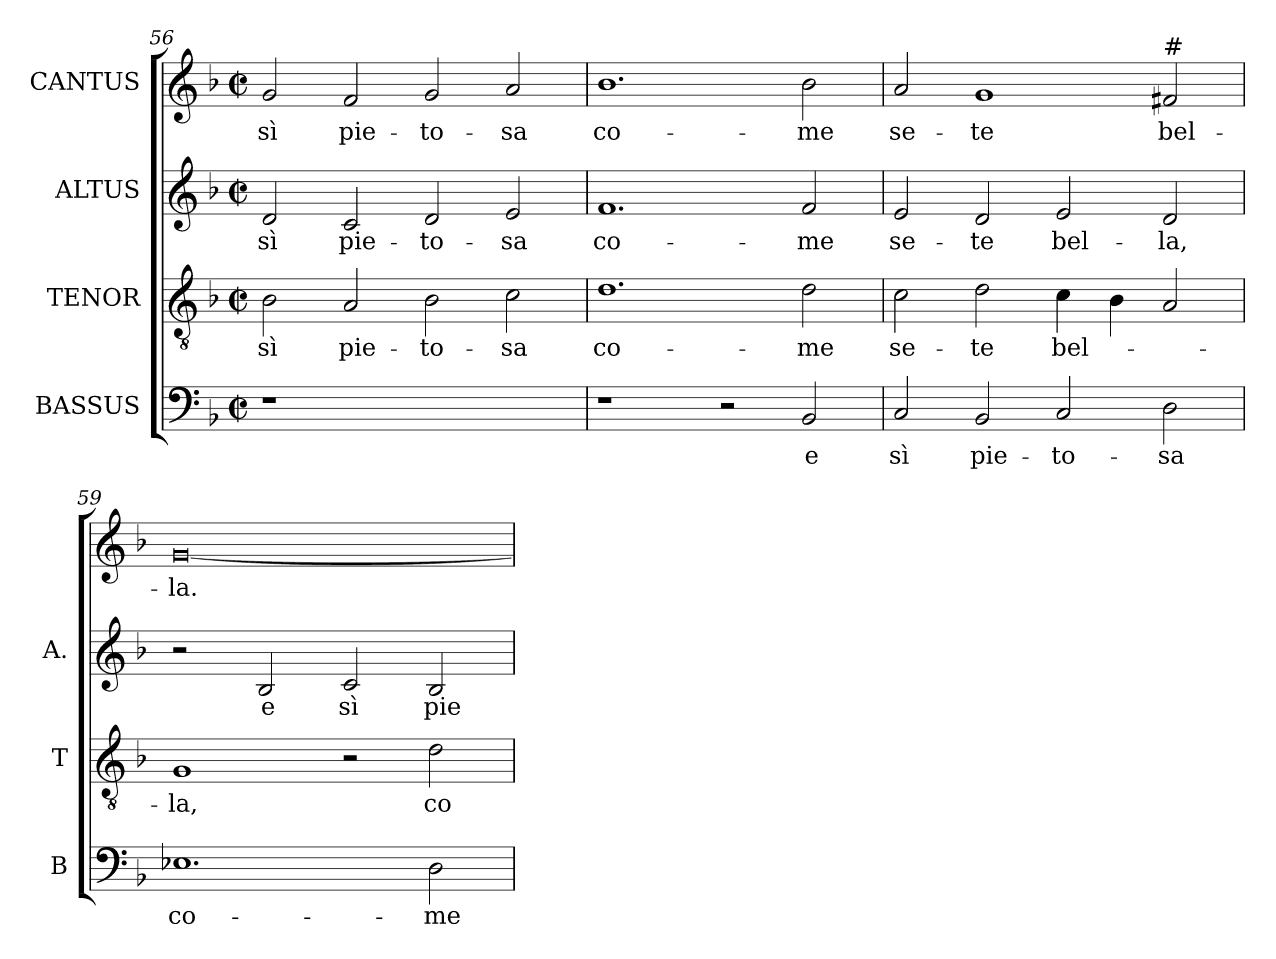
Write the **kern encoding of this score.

**kern	**text	**kern	**text	**kern	**text	**kern	**text
*part4	*part4	*part3	*part3	*part2	*part2	*part1	*part1
*staff4	*staff4	*staff3	*staff3	*staff2	*staff2	*staff1	*staff1
*I"BASSUS	*	*I"TENOR	*	*I"ALTUS	*	*I"CANTUS	*
*I'B	*	*I'T	*	*I'A.	*	*	*
*clefF4	*	*clefGv2	*	*clefG2	*	*clefG2	*
*	*	*ITrd7c12	*	*	*	*	*
*k[b-]	*	*k[b-]	*	*k[b-]	*	*k[b-]	*
*F:	*	*F:	*	*F:	*	*F:	*
*M2/2	*	*M2/2	*	*M2/2	*	*M2/2	*
*met(c|)	*	*met(c|)	*	*met(c|)	*	*met(c|)	*
=56	=56	=56	=56	=56	=56	=56	=56
!LO:N:vis=1	!	!	!	!	!	!	!
!	!	!	!LO:LY:b:color=#000000	!	!	!	!
!	!	!	!	!	!LO:LY:b:color=#000000	!	!
!	!	!	!	!	!	!	!LO:LY:b:color=#000000
1r	.	2BB-i\	sì	2di/	sì	2gi/	sì
!	!	!	!LO:LY:b:color=#000000	!	!	!	!
!	!	!	!	!	!LO:LY:b:color=#000000	!	!
!	!	!	!	!	!	!	!LO:LY:b:color=#000000
.	.	2AAi/	pie-	2ci/	pie-	2fi/	pie-
!	!	!	!LO:LY:b:color=#000000	!	!	!	!
!	!	!	!	!	!LO:LY:b:color=#000000	!	!
!	!	!	!	!	!	!	!LO:LY:b:color=#000000
1ryy	.	2BB-i\	-to-	2di/	-to-	2gi/	-to-
!	!	!	!LO:LY:b:color=#000000	!	!	!	!
!	!	!	!	!	!LO:LY:b:color=#000000	!	!
!	!	!	!	!	!	!	!LO:LY:b:color=#000000
.	.	2Ci\	-sa	2ei/	-sa	2ai/	-sa
!!LO:LB:g=z
=57	=57	=57	=57	=57	=57	=57	=57
!	!	!	!LO:LY:b:color=#000000	!	!	!	!
!	!	!	!	!	!LO:LY:b:color=#000000	!	!
!	!	!	!	!	!	!	!LO:LY:b:color=#000000
1r	.	1.Di	co-	1.fi	co-	1.b-i	co-
2r	.	.	.	.	.	.	.
!	!LO:LY:b:color=#000000	!	!	!	!	!	!
!	!	!	!LO:LY:b:color=#000000	!	!	!	!
!	!	!	!	!	!LO:LY:b:color=#000000	!	!
!	!	!	!	!	!	!	!LO:LY:b:color=#000000
2BB-i/	e	2Di\	-me	2fi/	-me	2b-i\	-me
=58	=58	=58	=58	=58	=58	=58	=58
!	!LO:LY:b:color=#000000	!	!	!	!	!	!
!	!	!	!LO:LY:b:color=#000000	!	!	!	!
!	!	!	!	!	!LO:LY:b:color=#000000	!	!
!	!	!	!	!	!	!	!LO:LY:b:color=#000000
2Ci/	sì	2Ci\	se-	2ei/	se-	2ai/	se-
!	!LO:LY:b:color=#000000	!	!	!	!	!	!
!	!	!	!LO:LY:b:color=#000000	!	!	!	!
!	!	!	!	!	!LO:LY:b:color=#000000	!	!
!	!	!	!	!	!	!	!LO:LY:b:color=#000000
2BB-i/	pie-	2Di\	-te	2di/	-te	1gi	-te
!	!LO:LY:b:color=#000000	!	!	!	!	!	!
!	!	!	!LO:LY:b:color=#000000	!	!	!	!
!	!	!	!	!	!LO:LY:b:color=#000000	!	!
2Ci/	-to-	4Ci\	bel-	2ei/	bel-	.	.
.	.	4BB-i\	.	.	.	.	.
!	!LO:LY:b:color=#000000	!	!	!	!	!	!
!	!	!	!	!	!LO:LY:b:color=#000000	!	!
!	!	!	!	!	!	!LO:TX:a:t=#	!
!	!	!	!	!	!	!	!LO:LY:b:color=#000000
2Di\	-sa	2AAi/	.	2di/	-la,	2f#i/	bel-
=59	=59	=59	=59	=59	=59	=59	=59
!	!LO:LY:b:color=#000000	!	!	!	!	!	!
!	!	!	!LO:LY:b:color=#000000	!	!	!	!
!	!	!	!	!	!	!	!LO:LY:b:color=#000000
1.E-Xi	co-	1GGi	-la,	2r	.	[<0gi	-la.
!	!	!	!	!	!LO:LY:b:color=#000000	!	!
.	.	.	.	2B-i/	e	.	.
!	!	!	!	!	!LO:LY:b:color=#000000	!	!
.	.	2r	.	2ci/	sì	.	.
!	!LO:LY:b:color=#000000	!	!	!	!	!	!
!	!	!	!LO:LY:b:color=#000000	!	!	!	!
!	!	!	!	!	!LO:LY:b:color=#000000	!	!
2Di\	-me	2Di\	co-	2B-i/	pie-	.	.
=	=	=	=	=	=	=	=
*-	*-	*-	*-	*-	*-	*-	*-
